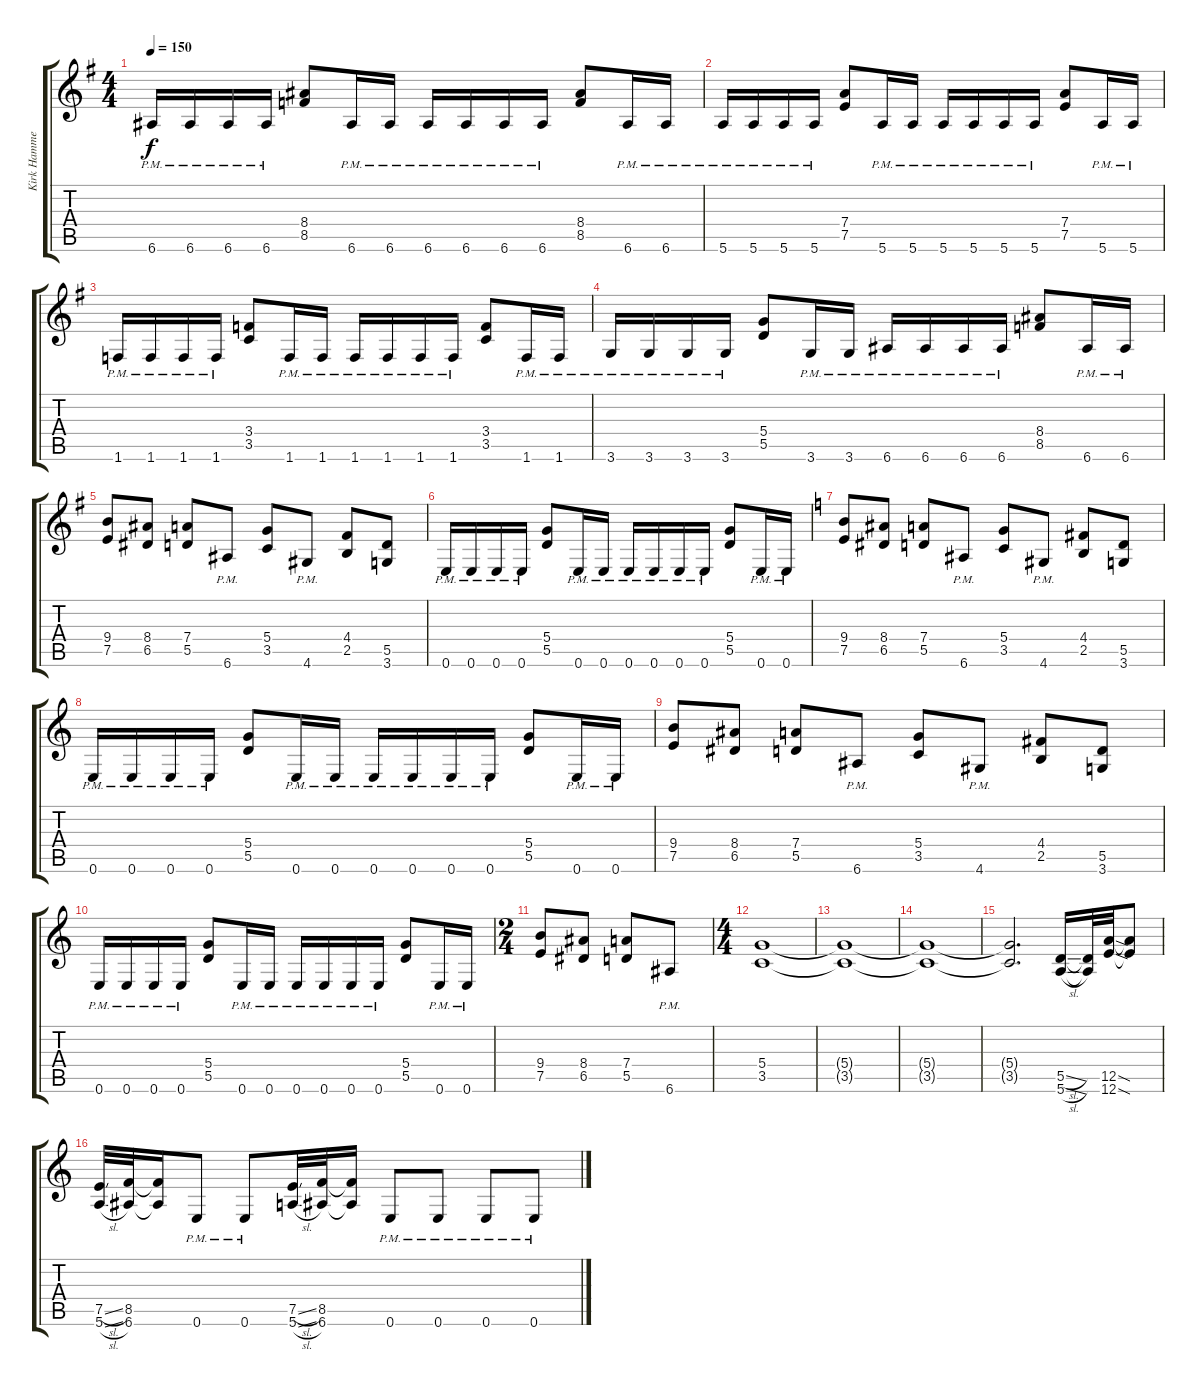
\track ("Kirk Hammet" "Kirk Hamme") {instrument distortionguitar}
\staff {score tabs}
\tuning (E4 B3 G3 D3 A2 E2) {hide}
\ts (4 4)
\tempo 150
\clef g2
\ks g
6.6{pm}.16{dy f} 6.6{pm}.16 6.6{pm}.16 6.6{pm}.16 (8.4 8.5).8 6.6{pm}.16 6.6{pm}.16 6.6{pm}.16 6.6{pm}.16 6.6{pm}.16 6.6{pm}.16 (8.4 8.5).8 6.6{pm}.16 6.6{pm}.16 |
5.6{pm}.16 5.6{pm}.16 5.6{pm}.16 5.6{pm}.16 (7.4 7.5).8 5.6{pm}.16 5.6{pm}.16 5.6{pm}.16 5.6{pm}.16 5.6{pm}.16 5.6{pm}.16 (7.4 7.5).8 5.6{pm}.16 5.6{pm}.16 |
1.6{pm}.16 1.6{pm}.16 1.6{pm}.16 1.6{pm}.16 (3.4 3.5).8 1.6{pm}.16 1.6{pm}.16 1.6{pm}.16 1.6{pm}.16 1.6{pm}.16 1.6{pm}.16 (3.4 3.5).8 1.6{pm}.16 1.6{pm}.16 |
3.6{pm}.16 3.6{pm}.16 3.6{pm}.16 3.6{pm}.16 (5.4 5.5).8 3.6{pm}.16 3.6{pm}.16 6.6{pm}.16 6.6{pm}.16 6.6{pm}.16 6.6{pm}.16 (8.4 8.5).8 6.6{pm}.16 6.6{pm}.16 |
(9.4 7.5).8 (8.4 6.5).8 (7.4 5.5).8 6.6{pm}.8 (5.4 3.5).8 4.6{pm}.8 (4.4 2.5).8 (5.5 3.6).8 |
0.6{pm}.16 0.6{pm}.16 0.6{pm}.16 0.6{pm}.16 (5.4 5.5).8 0.6{pm}.16 0.6{pm}.16 0.6{pm}.16 0.6{pm}.16 0.6{pm}.16 0.6{pm}.16 (5.4 5.5).8 0.6{pm}.16 0.6{pm}.16 |
\ks c
(9.4 7.5).8 (8.4 6.5).8 (7.4 5.5).8 6.6{pm}.8 (5.4 3.5).8 4.6{pm}.8 (4.4 2.5).8 (5.5 3.6).8 |
0.6{pm}.16 0.6{pm}.16 0.6{pm}.16 0.6{pm}.16 (5.4 5.5).8 0.6{pm}.16 0.6{pm}.16 0.6{pm}.16 0.6{pm}.16 0.6{pm}.16 0.6{pm}.16 (5.4 5.5).8 0.6{pm}.16 0.6{pm}.16 |
(9.4 7.5).8 (8.4 6.5).8 (7.4 5.5).8 6.6{pm}.8 (5.4 3.5).8 4.6{pm}.8 (4.4 2.5).8 (5.5 3.6).8 |
0.6{pm}.16 0.6{pm}.16 0.6{pm}.16 0.6{pm}.16 (5.4 5.5).8 0.6{pm}.16 0.6{pm}.16 0.6{pm}.16 0.6{pm}.16 0.6{pm}.16 0.6{pm}.16 (5.4 5.5).8 0.6{pm}.16 0.6{pm}.16 |
\ts (2 4)
(9.4 7.5).8 (8.4 6.5).8 (7.4 5.5).8 6.6{pm}.8 |
\ts (4 4)
(5.4 3.5).1 |
(5.4{t} 3.5{t}).1 |
(5.4{t} 3.5{t}).1 |
(5.4{t} 3.5{t}).2{d} (5.5{sl} 5.6{sl}).16 (5.5{t} 5.6{t}).32 (12.5{sod} 12.6{sod}).32 (12.5{t} 12.6{t}).8 |
(7.5{sl} 5.6{sl}).32 (8.5 6.6).32 (8.5{t} 6.6{t}).16 0.6{pm}.8 0.6{pm}.8 (7.5{sl} 5.6{sl}).32 (8.5 6.6).32 (8.5{t} 6.6{t}).16 0.6{pm}.8 0.6{pm}.8 0.6{pm}.8 0.6{pm}.8
